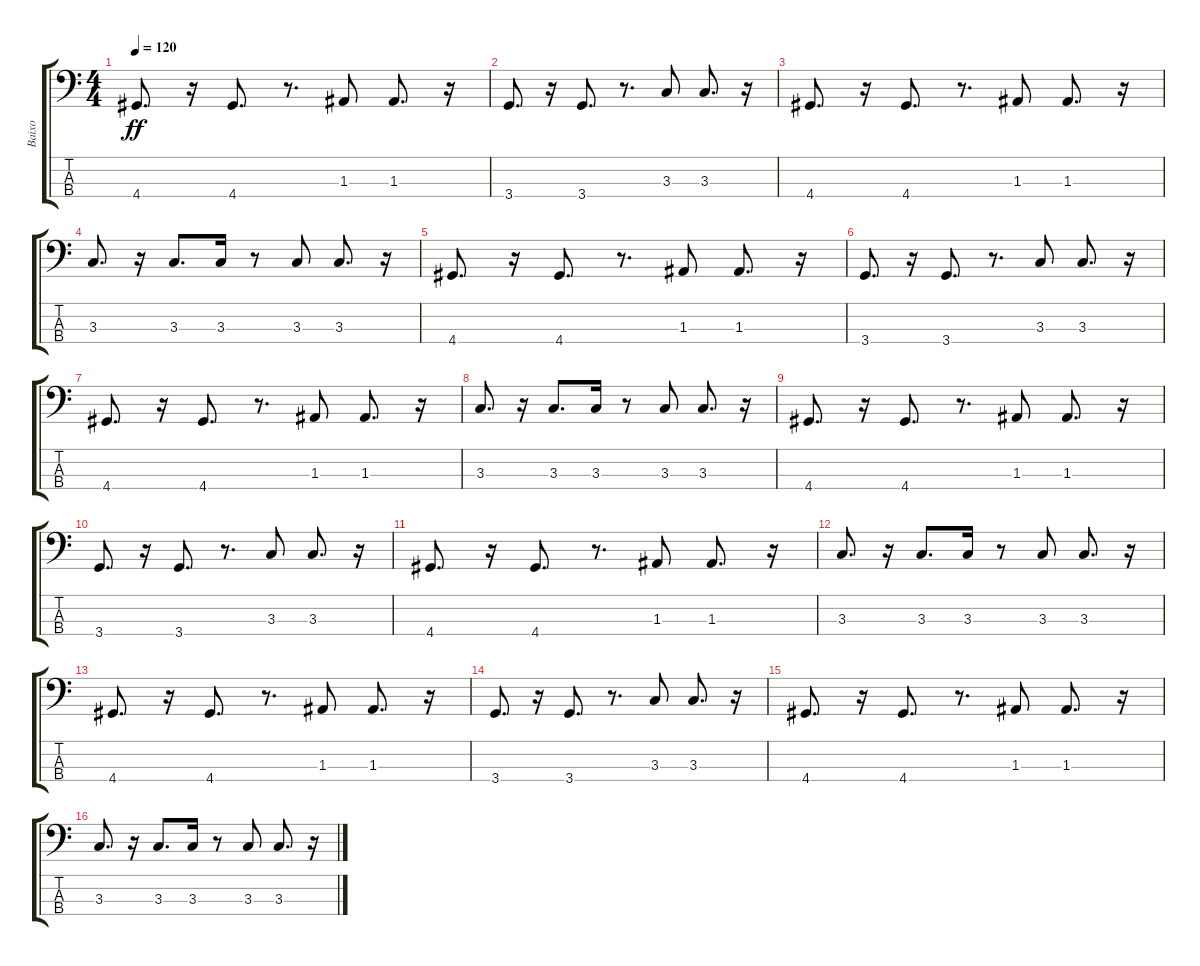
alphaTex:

\track ("Baixo" "Baixo") {instrument electricbassfinger}
\staff {score tabs}
\tuning (G2 D2 A1 E1) {hide}
\ts (4 4)
\tempo 120
\clef f4
\ks c
4.4.8{d dy ff} r.16 4.4.8{d} r.8{d} 1.3.8 1.3.8{d} r.16 |
3.4.8{d} r.16 3.4.8{d} r.8{d} 3.3.8 3.3.8{d} r.16 |
4.4.8{d} r.16 4.4.8{d} r.8{d} 1.3.8 1.3.8{d} r.16 |
3.3.8{d} r.16 3.3.8{d} 3.3.16 r.8 3.3.8 3.3.8{d} r.16 |
4.4.8{d} r.16 4.4.8{d} r.8{d} 1.3.8 1.3.8{d} r.16 |
3.4.8{d} r.16 3.4.8{d} r.8{d} 3.3.8 3.3.8{d} r.16 |
4.4.8{d} r.16 4.4.8{d} r.8{d} 1.3.8 1.3.8{d} r.16 |
3.3.8{d} r.16 3.3.8{d} 3.3.16 r.8 3.3.8 3.3.8{d} r.16 |
4.4.8{d} r.16 4.4.8{d} r.8{d} 1.3.8 1.3.8{d} r.16 |
3.4.8{d} r.16 3.4.8{d} r.8{d} 3.3.8 3.3.8{d} r.16 |
4.4.8{d} r.16 4.4.8{d} r.8{d} 1.3.8 1.3.8{d} r.16 |
3.3.8{d} r.16 3.3.8{d} 3.3.16 r.8 3.3.8 3.3.8{d} r.16 |
4.4.8{d} r.16 4.4.8{d} r.8{d} 1.3.8 1.3.8{d} r.16 |
3.4.8{d} r.16 3.4.8{d} r.8{d} 3.3.8 3.3.8{d} r.16 |
4.4.8{d} r.16 4.4.8{d} r.8{d} 1.3.8 1.3.8{d} r.16 |
3.3.8{d} r.16 3.3.8{d} 3.3.16 r.8 3.3.8 3.3.8{d} r.16
